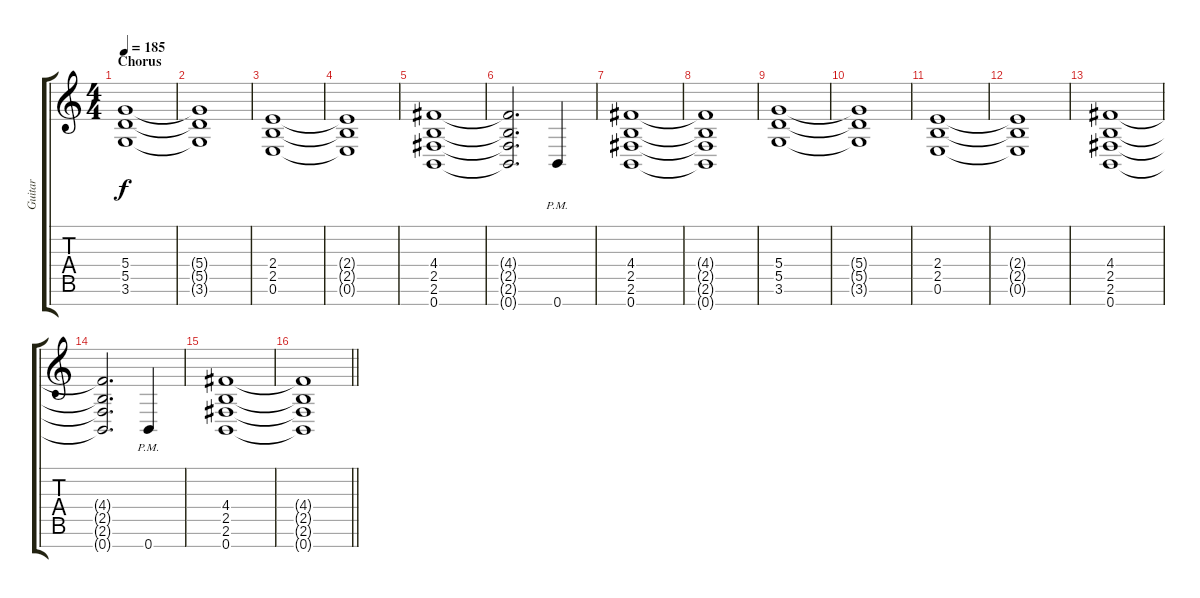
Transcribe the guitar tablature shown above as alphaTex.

\track ("Guitar" "Guitar") {instrument distortionguitar}
\staff {score tabs}
\tuning (E4 B3 G3 D3 A2 E2 B1) {hide}
\ts (4 4)
\section ("" "Chorus")
\tempo 185
\clef g2
\ks c
(5.4 5.5 3.6).1{dy f balance 8} |
(5.4{t} 5.5{t} 3.6{t}).1 |
(2.4 2.5 0.6).1 |
(2.4{t} 2.5{t} 0.6{t}).1 |
(4.4 2.5 2.6 0.7).1 |
(4.4{t} 2.5{t} 2.6{t} 0.7{t}).2{d} 0.7{pm}.4 |
(4.4 2.5 2.6 0.7).1 |
(4.4{t} 2.5{t} 2.6{t} 0.7{t}).1 |
(5.4 5.5 3.6).1 |
(5.4{t} 5.5{t} 3.6{t}).1 |
(2.4 2.5 0.6).1 |
(2.4{t} 2.5{t} 0.6{t}).1 |
(4.4 2.5 2.6 0.7).1 |
(4.4{t} 2.5{t} 2.6{t} 0.7{t}).2{d} 0.7{pm}.4 |
(4.4 2.5 2.6 0.7).1 |
\barLineRight lightlight
(4.4{t} 2.5{t} 2.6{t} 0.7{t}).1
